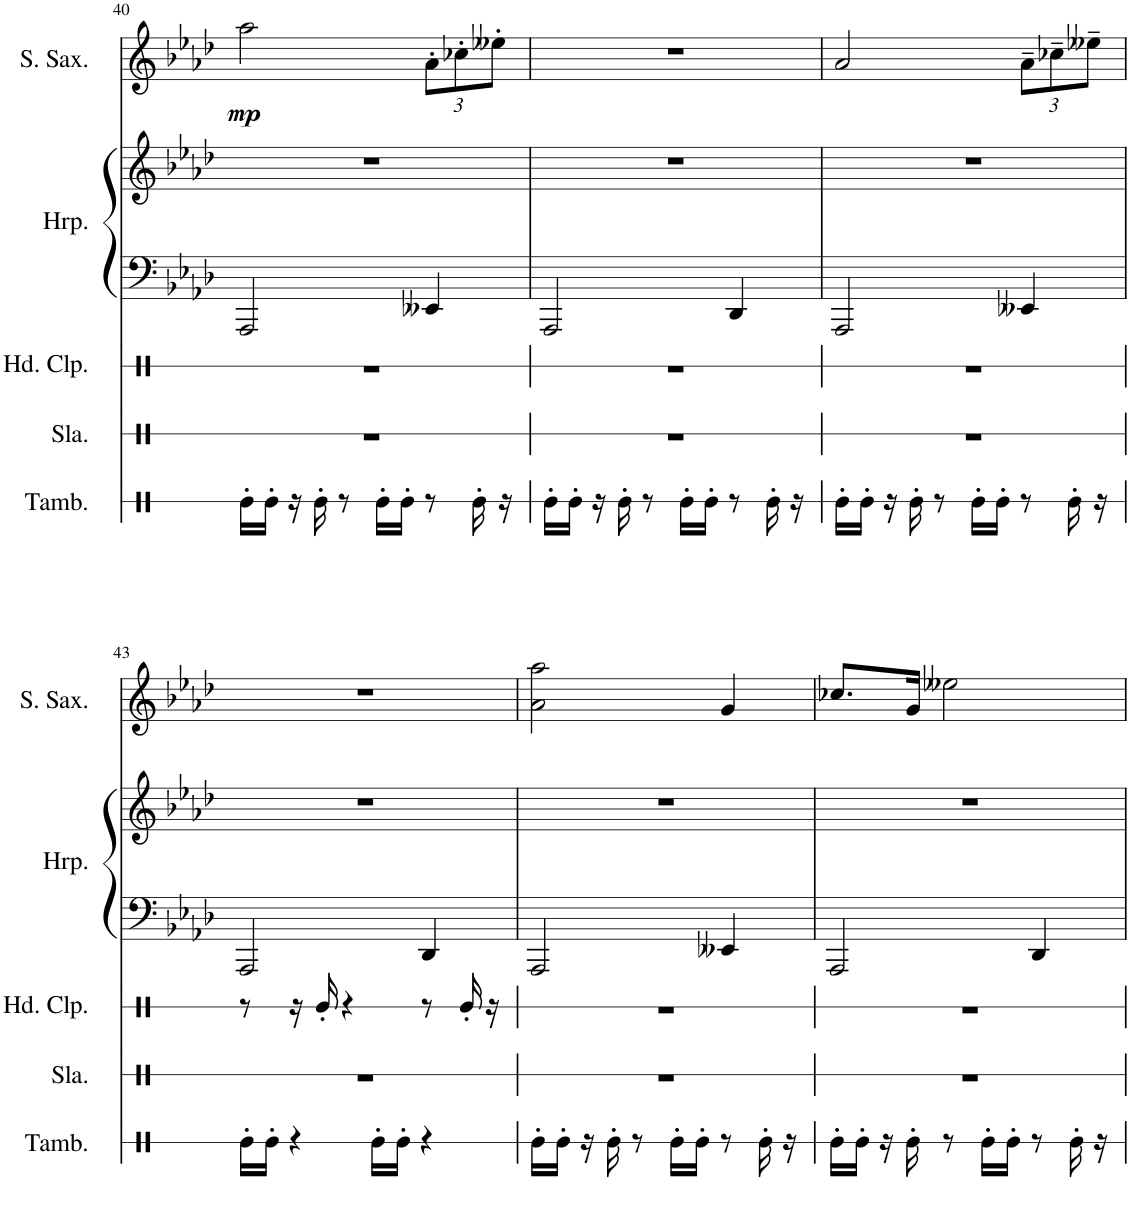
**kern	**kern	**kern	**kern	**kern	**kern	**dynam
*part5	*part4	*part3	*part2	*part2	*part1	*part1
*staff6	*staff5	*staff4	*staff3	*staff2	*staff1	*staff1
*I"Tambourine	*I"Slap	*I"Hand Clap	*I"Harp	*	*I"Soprano Saxophone	*
*I'Tamb.	*I'Sla.	*I'Hd. Clp.	*I'Hrp.	*	*I'S. Sax.	*
!!LO:PB:g=z
*clefX	*clefX	*clefX	*clefF4	*clefG2	*clefG2	*
*	*	*	*	*	*ITrd1c2	*
*k[]	*k[]	*k[]	*k[b-e-a-d-]	*k[b-e-a-d-]	*k[b-e-a-d-]	*
*M3/4	*M3/4	*M3/4	*M3/4	*M3/4	*M3/4	*
=40	=40	=40	=40	=40	=40	=40
!	!	!	!	!	!	!LO:DY:b
16Re'\LL	2.r	2.r	2AAA-/	2.r	2aa-\	mp
16Re'\JJ	.	.	.	.	.	.
16r	.	.	.	.	.	.
16Re'\	.	.	.	.	.	.
8r	.	.	.	.	.	.
16Re'\LL	.	.	.	.	.	.
16Re'\JJ	.	.	.	.	.	.
*	*	*	*	*	*Xbrackettup	*
8r	.	.	4EE--X/	.	12a-'\L	.
.	.	.	.	.	12cc-X'\	.
16Re'\	.	.	.	.	.	.
.	.	.	.	.	12ee--X'\J	.
16r	.	.	.	.	.	.
=41	=41	=41	=41	=41	=41	=41
16Re'\LL	2.r	2.r	2AAA-/	2.r	2.r	.
16Re'\JJ	.	.	.	.	.	.
16r	.	.	.	.	.	.
16Re'\	.	.	.	.	.	.
8r	.	.	.	.	.	.
16Re'\LL	.	.	.	.	.	.
16Re'\JJ	.	.	.	.	.	.
8r	.	.	4DD-/	.	.	.
16Re'\	.	.	.	.	.	.
16r	.	.	.	.	.	.
=42	=42	=42	=42	=42	=42	=42
16Re'\LL	2.r	2.r	2AAA-/	2.r	2a-/	.
16Re'\JJ	.	.	.	.	.	.
16r	.	.	.	.	.	.
16Re'\	.	.	.	.	.	.
8r	.	.	.	.	.	.
16Re'\LL	.	.	.	.	.	.
16Re'\JJ	.	.	.	.	.	.
8r	.	.	4EE--X/	.	12a-~\L	.
.	.	.	.	.	12cc-X~\	.
16Re'\	.	.	.	.	.	.
.	.	.	.	.	12ee--X~\J	.
16r	.	.	.	.	.	.
!!LO:LB:g=z
=43	=43	=43	=43	=43	=43	=43
16Re'\LL	2.r	8r	2AAA-/	2.r	2.r	.
16Re'\JJ	.	.	.	.	.	.
4r	.	16r	.	.	.	.
.	.	16Re'/	.	.	.	.
.	.	4r	.	.	.	.
16Re'\LL	.	.	.	.	.	.
16Re'\JJ	.	.	.	.	.	.
4r	.	8r	4DD-/	.	.	.
.	.	16Re'/	.	.	.	.
.	.	16r	.	.	.	.
=44	=44	=44	=44	=44	=44	=44
16Re'\LL	2.r	2.r	2AAA-/	2.r	2a-\ 2aa-\	.
16Re'\JJ	.	.	.	.	.	.
16r	.	.	.	.	.	.
16Re'\	.	.	.	.	.	.
8r	.	.	.	.	.	.
16Re'\LL	.	.	.	.	.	.
16Re'\JJ	.	.	.	.	.	.
8r	.	.	4EE--X/	.	4g/	.
16Re'\	.	.	.	.	.	.
16r	.	.	.	.	.	.
=45	=45	=45	=45	=45	=45	=45
16Re'\LL	2.r	2.r	2AAA-/	2.r	8.cc-X/L	.
16Re'\JJ	.	.	.	.	.	.
16r	.	.	.	.	.	.
16Re'\	.	.	.	.	16g/Jk	.
8r	.	.	.	.	2ee--X\	.
16Re'\LL	.	.	.	.	.	.
16Re'\JJ	.	.	.	.	.	.
8r	.	.	4DD-/	.	.	.
16Re'\	.	.	.	.	.	.
16r	.	.	.	.	.	.
=	=	=	=	=	=	=
*-	*-	*-	*-	*-	*-	*-
